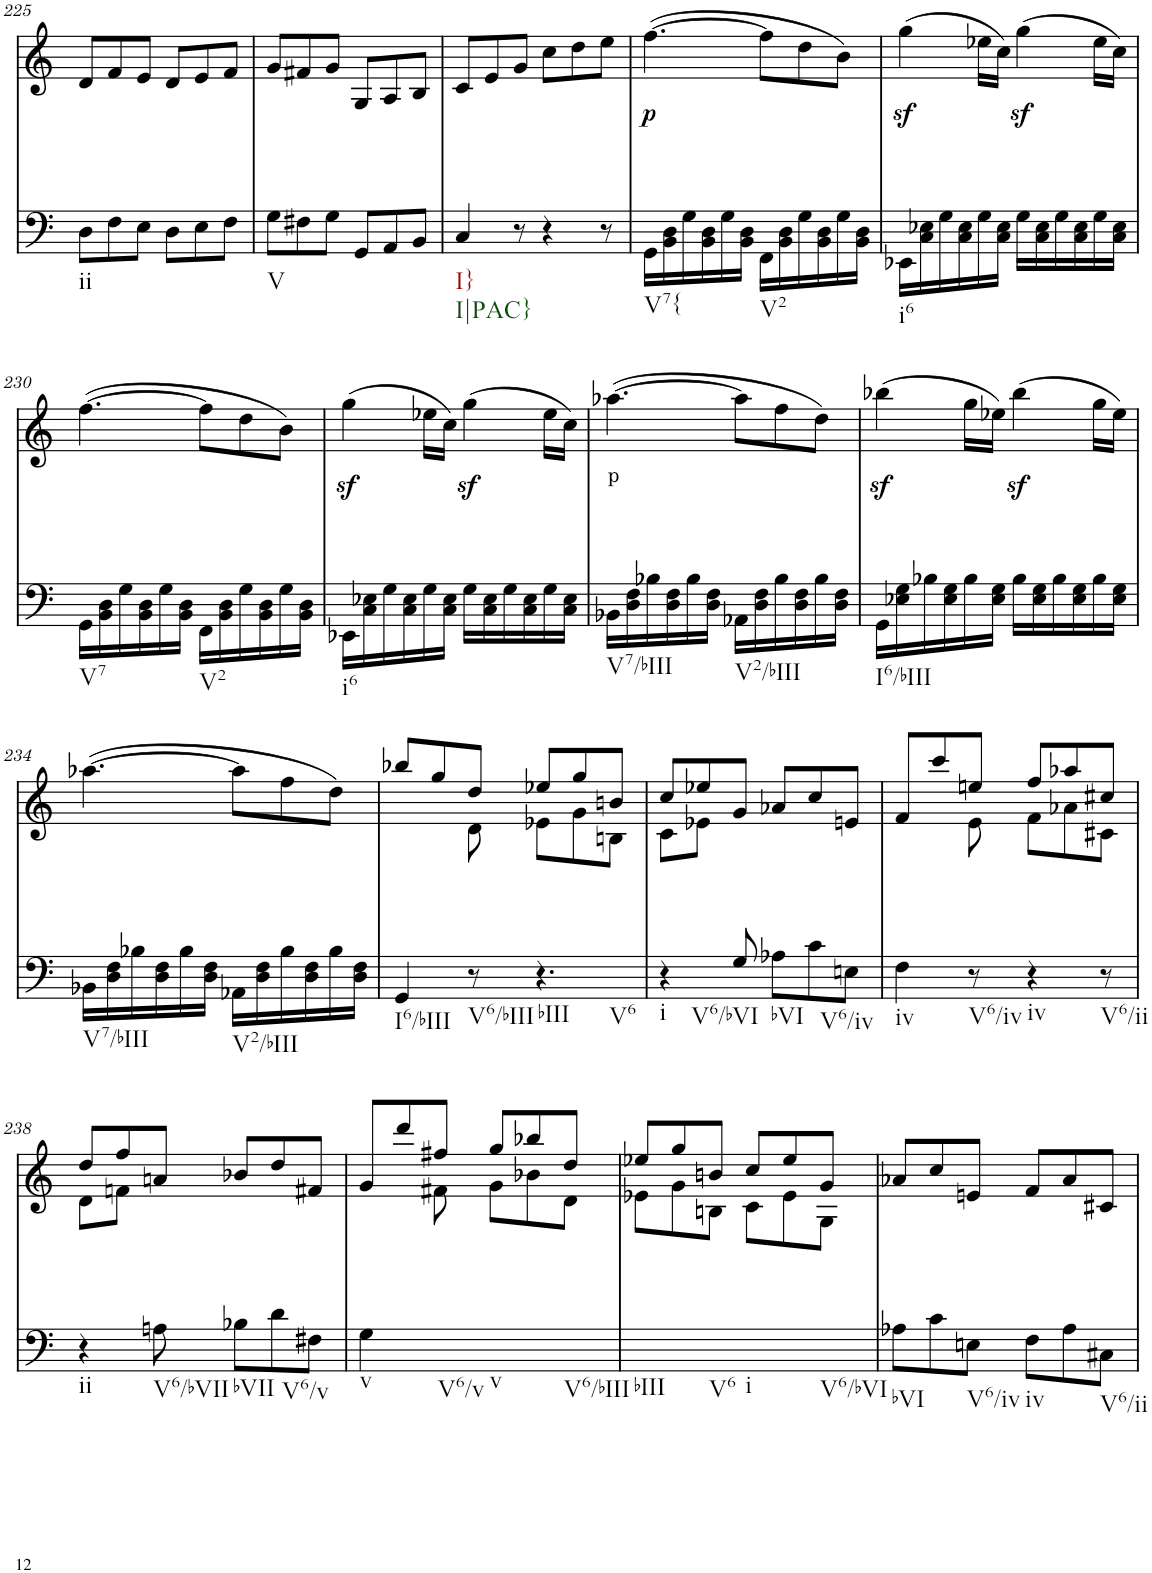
**kern	**kern	**text	**dynam
*part2	*part1	*part1	*part1
*staff2	*staff1	*staff1	*staff1
*I"piano	*I"piano	*	*
*I'Pno	*I'Pno	*	*
!!LO:PB:g=z
*clefF4	*clefG2	*	*
*k[]	*k[]	*	*
*M6/8	*M6/8	*	*
=225	=225	=225	=225
!LO:TX:b:t=ii	!	!	!
8D\L	8d/L	.	.
8F\	8f/	.	.
8E\J	8e/J	.	.
8D\L	8d/L	.	.
8E\	8e/	.	.
8F\J	8f/J	.	.
=226	=226	=226	=226
!LO:TX:b:t=V	!	!	!
8G\L	8g/L	.	.
8F#X\	8f#X/	.	.
8G\J	8g/J	.	.
8GG/L	8G/L	.	.
8AA/	8A/	.	.
8BB/J	8B/J	.	.
=227	=227	=227	=227
!LO:TX:b:t=I}	!	!	!
!LO:TX:b:t=I|PAC}	!	!	!
4C/	8c/L	.	.
.	8e/	.	.
8r	8g/J	.	.
4r	8cc\L	.	.
.	8dd\	.	.
8r	8ee\J	.	.
=228	=228	=228	=228
!LO:TX:b:t=V7{	!	!	!
!	!	!	!LO:DY:b
16GG\LL	([4.ff\	.	p
16BB\ 16D\	.	.	.
16G\	.	.	.
16BB\ 16D\	.	.	.
16G\	.	.	.
16BB\ 16D\JJ	.	.	.
!LO:TX:b:t=V2	!	!	!
16FF\LL	8ff\L]	.	.
16BB\ 16D\	.	.	.
16G\	8dd\	.	.
16BB\ 16D\	.	.	.
16G\	8b\J)	.	.
16BB\ 16D\JJ	.	.	.
=229	=229	=229	=229
!LO:TX:b:t=i6	!	!	!
16EE-X\LL	(4ggz<\	.	.
16C\ 16E-X\	.	.	.
16G\	.	.	.
16C\ 16E-\	.	.	.
16G\	16ee-X\LL	.	.
16C\ 16E-\JJ	16cc\JJ)	.	.
16G\LL	(4ggz<\	.	.
16C\ 16E-\	.	.	.
16G\	.	.	.
16C\ 16E-\	.	.	.
16G\	16ee-\LL	.	.
16C\ 16E-\JJ	16cc\JJ)	.	.
!!LO:LB:g=z
=230	=230	=230	=230
!LO:TX:b:t=V7	!	!	!
16GG\LL	([4.ff\	.	.
16BB\ 16D\	.	.	.
16G\	.	.	.
16BB\ 16D\	.	.	.
16G\	.	.	.
16BB\ 16D\JJ	.	.	.
!LO:TX:b:t=V2	!	!	!
16FF\LL	8ff\L]	.	.
16BB\ 16D\	.	.	.
16G\	8dd\	.	.
16BB\ 16D\	.	.	.
16G\	8b\J)	.	.
16BB\ 16D\JJ	.	.	.
=231	=231	=231	=231
!LO:TX:b:t=i6	!	!	!
16EE-X\LL	(4ggz<\	.	.
16C\ 16E-X\	.	.	.
16G\	.	.	.
16C\ 16E-\	.	.	.
16G\	16ee-X\LL	.	.
16C\ 16E-\JJ	16cc\JJ)	.	.
16G\LL	(4ggz<\	.	.
16C\ 16E-\	.	.	.
16G\	.	.	.
16C\ 16E-\	.	.	.
16G\	16ee-\LL	.	.
16C\ 16E-\JJ	16cc\JJ)	.	.
=232	=232	=232	=232
!LO:TX:b:t=V7/bIII	!	!	!
!	!	!LO:LY:b	!
16BB-X\LL	([4.aa-X\	p	.
16D\ 16F\	.	.	.
16B-X\	.	.	.
16D\ 16F\	.	.	.
16B-\	.	.	.
16D\ 16F\JJ	.	.	.
!LO:TX:b:t=V2/bIII	!	!	!
16AA-X\LL	8aa-\L]	.	.
16D\ 16F\	.	.	.
16B-\	8ff\	.	.
16D\ 16F\	.	.	.
16B-\	8dd\J)	.	.
16D\ 16F\JJ	.	.	.
=233	=233	=233	=233
!LO:TX:b:t=I6/bIII	!	!	!
16GG\LL	(4bb-Xz<\	.	.
16E-X\ 16G\	.	.	.
16B-X\	.	.	.
16E-\ 16G\	.	.	.
16B-\	16gg\LL	.	.
16E-\ 16G\JJ	16ee-X\JJ)	.	.
16B-\LL	(4bb-z<\	.	.
16E-\ 16G\	.	.	.
16B-\	.	.	.
16E-\ 16G\	.	.	.
16B-\	16gg\LL	.	.
16E-\ 16G\JJ	16ee-\JJ)	.	.
!!LO:LB:g=z
=234	=234	=234	=234
!LO:TX:b:t=V7/bIII	!	!	!
16BB-X\LL	([4.aa-X\	.	.
16D\ 16F\	.	.	.
16B-X\	.	.	.
16D\ 16F\	.	.	.
16B-\	.	.	.
16D\ 16F\JJ	.	.	.
!LO:TX:b:t=V2/bIII	!	!	!
16AA-X\LL	8aa-\L]	.	.
16D\ 16F\	.	.	.
16B-\	8ff\	.	.
16D\ 16F\	.	.	.
16B-\	8dd\J)	.	.
16D\ 16F\JJ	.	.	.
=235	=235	=235	=235
*	*^	*	*
!LO:TX:b:t=I6/bIII	!	!	!	!
4GG/	8bb-X/L	4ryy	.	.
.	8gg/	.	.	.
!LO:TX:b:t=V6/bIII	!	!	!	!
8r	8dd/J	8d\	.	.
!LO:TX:b:t=bIII	!	!	!	!
!LO:TX:b:t=V6	!	!	!	!
4.r	8ee-X/L	8e-X\L	.	.
.	8gg/	8g\	.	.
.	8bn/J	8Bn\J	.	.
=236	=236	=236	=236	=236
!LO:TX:b:t=i	!	!	!	!
4r	8cc/L	8c\L	.	.
.	8ee-X/	8e-X\J	.	.
!LO:TX:b:t=V6/bVI	!	!	!	!
8G/	8g/J	2ryy	.	.
!LO:TX:b:t=bVI	!	!	!	!
8A-X\L	8a-X/L	.	.	.
8c\	8cc/	.	.	.
!LO:TX:b:t=V6/iv	!	!	!	!
8En\J	8en/J	.	.	.
=237	=237	=237	=237	=237
!LO:TX:b:t=iv	!	!	!	!
4F\	8f/L	4ryy	.	.
.	8ccc/	.	.	.
!LO:TX:b:t=V6/iv	!	!	!	!
8r	8een/J	8e\	.	.
!LO:TX:b:t=iv	!	!	!	!
4r	8ff/L	8f\L	.	.
.	8aa-X/	8a-X\	.	.
!LO:TX:b:t=V6/ii	!	!	!	!
8r	8cc#X/J	8c#X\J	.	.
!!LO:LB:g=z	!!
=238	=238	=238	=238	=238
!LO:TX:b:t=ii	!	!	!	!
4r	8dd/L	8d\L	.	.
.	8ff/	8fn\J	.	.
!LO:TX:b:t=V6/bVII	!	!	!	!
8An\	8an/J	2ryy	.	.
!LO:TX:b:t=bVII	!	!	!	!
8B-X\L	8b-X/L	.	.	.
8d\	8dd/	.	.	.
!LO:TX:b:t=V6/v	!	!	!	!
8F#X\J	8f#X/J	.	.	.
=239	=239	=239	=239	=239
!LO:TX:b:t=v	!	!	!	!
4G\	8g/L	4ryy	.	.
.	8ddd/	.	.	.
!LO:TX:b:t=V6/v	!	!	!	!
8ryy	8ff#X/J	8f#X\	.	.
!LO:TX:b:t=v	!	!	!	!
4ryy	8gg/L	8g\L	.	.
.	8bb-X/	8b-X\	.	.
!LO:TX:b:t=V6/bIII	!	!	!	!
8ryy	8dd/J	8d\J	.	.
=240	=240	=240	=240	=240
!LO:TX:b:t=bIII	!	!	!	!
!LO:TX:b:t=V6	!	!	!	!
!LO:TX:b:t=i	!	!	!	!
!LO:TX:b:t=V6/bVI	!	!	!	!
2.ryy	8ee-X/L	8e-X\L	.	.
.	8gg/	8g\	.	.
.	8bn/J	8Bn\J	.	.
.	8cc/L	8c\L	.	.
.	8ee-/	8e-\	.	.
.	8g/J	8G\J	.	.
=241	=241	=241	=241	=241
!LO:TX:b:t=bVI	!	!	!	!
*	*v	*v	*	*
8A-X\L	8a-X/L	.	.
8c\	8cc/	.	.
!LO:TX:b:t=V6/iv	!	!	!
8En\J	8en/J	.	.
!LO:TX:b:t=iv	!	!	!
8F\L	8f/L	.	.
8A-\	8a-/	.	.
!LO:TX:b:t=V6/ii	!	!	!
8C#X\J	8c#X/J	.	.
=	=	=	=
*-	*-	*-	*-
